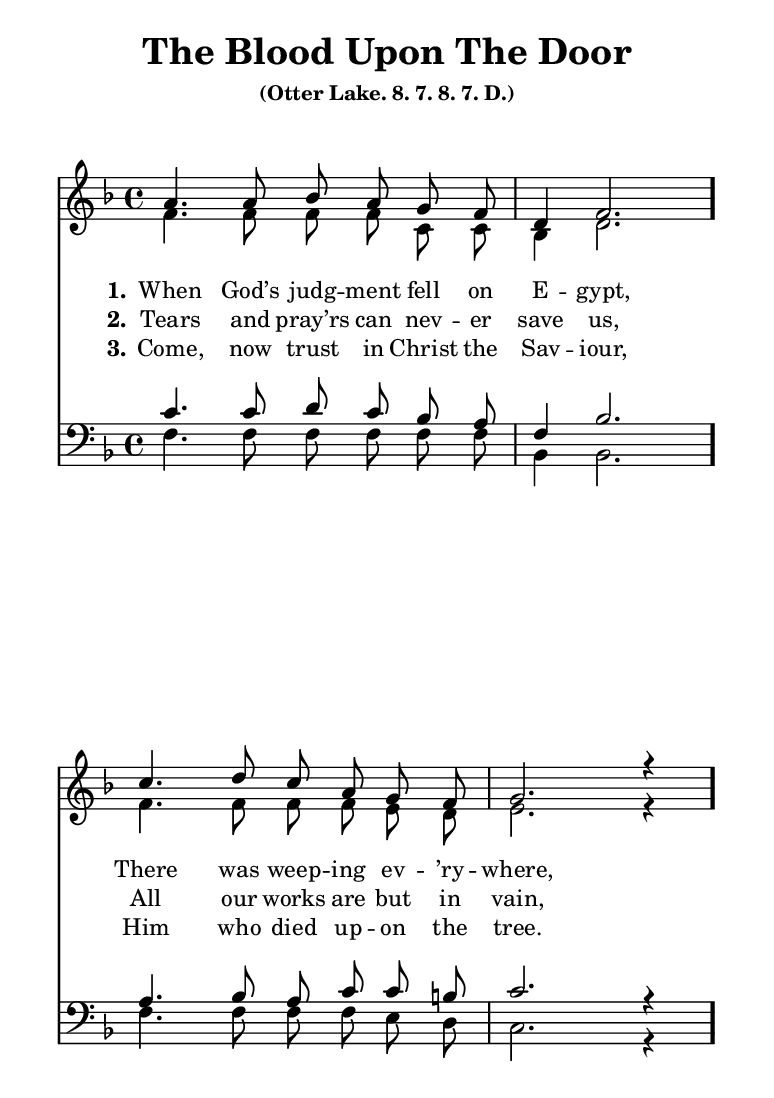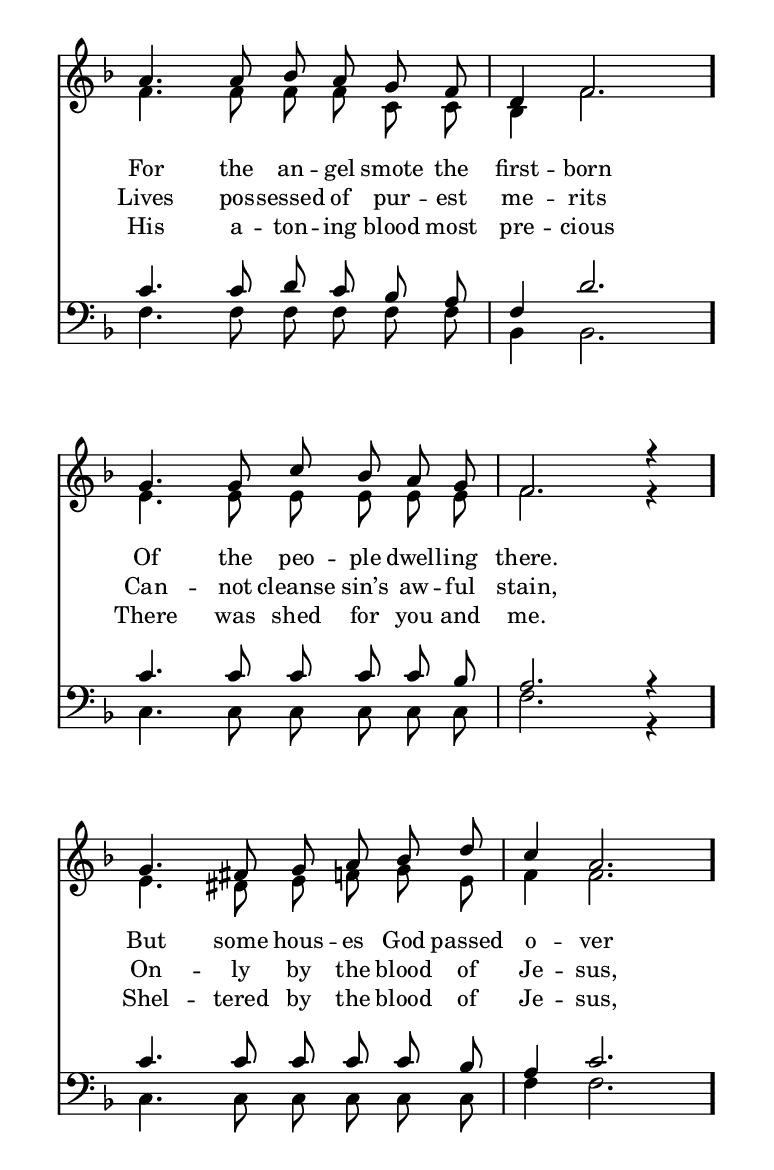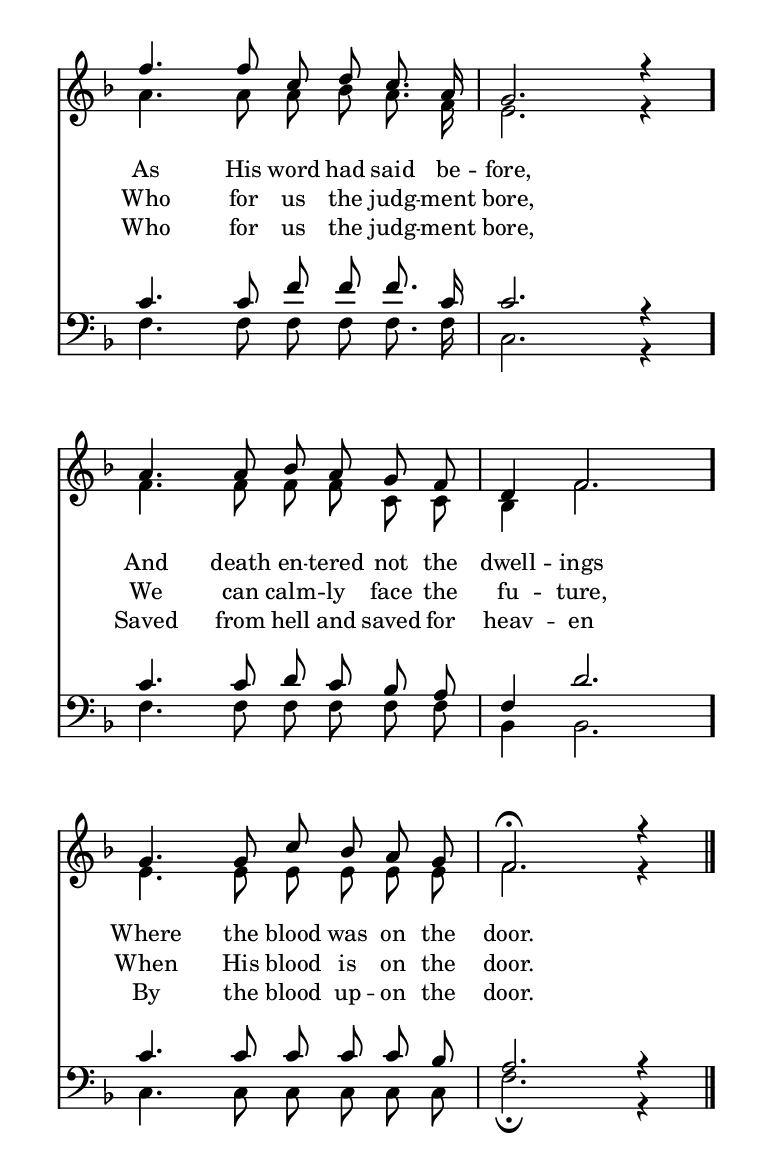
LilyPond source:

\include "common/global.ily"
\paper {
  \include "common/paper.ily"
  %ragged-bottom = ##t
  %ragged-last-bottom = ##t
  %systems-per-page = ##f
  %page-count = ##f
}

\header{
  title = "The Blood Upon The Door"
  subsubtitle = "(Otter Lake. 8. 7. 8. 7. D.)"
  %meter = "8.7.8.7.D."
  %poet = ""
  %composer = ""
  %copyright = ""
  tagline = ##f
}

% for fermata in MIDI
ta = { \tempo 4=80 }
tb = { \tempo 4=40 }

patternAA = { c4. c8 c8 c8 c8 c8 | c4 c2. }
patternAB = { c4. c8 c8 c8 c8 c8 | c2. c4 }
patternAC = { c4. c8 c8 c8 c8. c16 | c2. c4 }
patternAD = { c4. c8 c8 c8 c8 c8 | \ta c2. \tb c4 }

global = {
  \include "common/overrides.ily"
  \override Staff.TimeSignature.style = #'()
  \time 4/4
  \override Score.MetronomeMark.transparent = ##t % hide all fermata changes too
  \ta
  \key f \major
  \autoBeamOff
}

notesSoprano = {
\global
\relative c'' {

  \changePitch \patternAA { a a bes a g f | d f }
  \changePitch \patternAB { c' d c a g f | g r }
  \changePitch \patternAA { a a bes a g f | d f }
  \changePitch \patternAB { g g c bes a g | f r }

  \changePitch \patternAA { g fis g a bes d | c a }
  \changePitch \patternAC { f' f c d c a | g r }
  \changePitch \patternAA { a a bes a g f | d f }
  \changePitch \patternAD { g g c bes a g | f \fermata r }

  \bar "|."

}
}

notesAlto = {
\global
\relative e' {

  \changePitch \patternAA { f f f f c c | bes d }
  \changePitch \patternAB { f f f f e d | e r }
  \changePitch \patternAA { f f f f c c | bes f' }
  \changePitch \patternAB { e e e e e e | f r }

  \changePitch \patternAA { e dis e f g e | f f }
  \changePitch \patternAC { a a a bes a f | e r }
  \changePitch \patternAA { f f f f c c | bes f' }
  \changePitch \patternAD { e e e e e e | f r }

}
}

notesTenor = {
\global
\relative a {

  \changePitch \patternAA { c c d c bes a | f bes }
  \changePitch \patternAB { a bes a c c b! | c r }
  \changePitch \patternAA { c c d c bes a | f d' }
  \changePitch \patternAB { c c c c c bes | a r }

  \changePitch \patternAA { c c c c c bes | a c }
  \changePitch \patternAC { c c f f f c | c r }
  \changePitch \patternAA { c c d c bes a | f d' }
  \changePitch \patternAD { c c c c c bes | a r }

}
}

notesBass = {
\global
\relative f {

  \changePitch \patternAA { f f f f f f | bes, bes }
  \changePitch \patternAB { f' f f f e d | c r }
  \changePitch \patternAA { f f f f f f | bes, bes }
  \changePitch \patternAB { c c c c c c | f r }

  \changePitch \patternAA { c c c c c c | f f }
  \changePitch \patternAC { f f f f f f | c r }
  \changePitch \patternAA { f f f f f f | bes, bes }
  \changePitch \patternAD { c c c c c c | f \fermata r }

}
}

wordsA = \lyricmode {
\set stanza = "1."

When God’s judg -- ment fell on E -- gypt, \bar "."
There was weep -- ing ev -- ’ry -- where, \bar "."
For the an -- gel smote the first -- born \bar "."
Of the peo -- ple dwell -- ing there. \bar "."
But some hous -- es God passed o -- ver \bar "."
As His word had said be -- fore, \bar "."
And death en -- tered not the dwell -- ings \bar "."
Where the blood was on the door. \bar "."

}

wordsB = \lyricmode {
\set stanza = "2."

Tears and pray’rs can nev -- er save us,
All our works are but in vain,
Lives pos -- sessed of pur -- est me -- rits
Can -- not cleanse sin’s aw -- ful stain,
On -- ly by the blood of Je -- sus,
Who for us the judg -- ment bore,
We can calm -- ly face the fu -- ture,
When His blood is on the door.

}

wordsC = \lyricmode {
\set stanza = "3."

Come, now trust in Christ the Sav -- iour,
Him who died up -- on the tree.
His a -- ton -- ing blood most pre -- cious
There was shed for you and me.
Shel -- tered by the blood of Je -- sus,
Who for us the judg -- ment bore,
Saved from hell and saved for heav -- en
By the blood up -- on the door.

}

\score {
  \context ChoirStaff <<
    \context Staff = upper <<
      \set ChoirStaff.systemStartDelimiter = #'SystemStartBar
      \context Voice  = sopranos { \voiceOne << \notesSoprano >> }
      \context Voice  = altos { \voiceTwo << \notesAlto >> }
      \context Lyrics = one   \lyricsto sopranos \wordsA
      \context Lyrics = two   \lyricsto sopranos \wordsB
      \context Lyrics = three \lyricsto sopranos \wordsC
    >>
    \context Staff = men <<
      \clef bass
      \context Voice  = tenors { \voiceOne << \notesTenor >> }
      \context Voice  = basses { \voiceTwo << \notesBass >> }
    >>
  >>
  \layout {
    \include "common/layout.ily"
  }
  \midi{
    \include "common/midi.ily"
  }
}

\version "2.18.0"  % necessary for upgrading to future LilyPond versions.

% vi:set et ts=2 sw=2 ai nocindent syntax=lilypond
